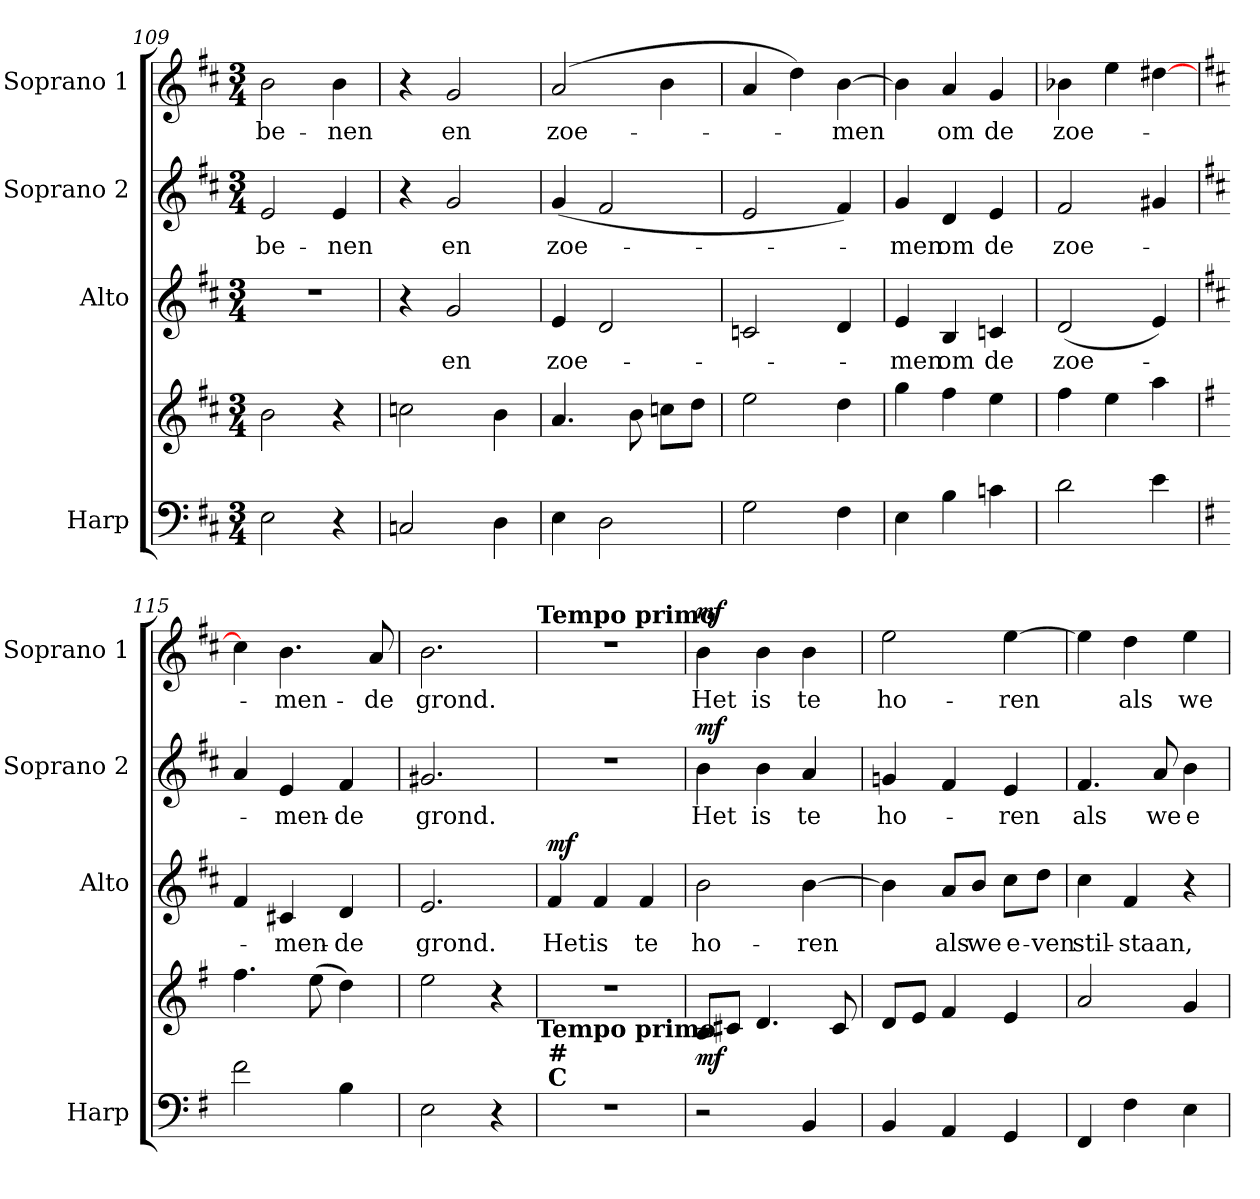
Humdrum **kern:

**kern	**kern	**dynam	**kern	**text	**dynam	**kern	**text	**dynam	**kern	**text	**dynam
*part4	*part4	*part4	*part3	*part3	*part3	*part2	*part2	*part2	*part1	*part1	*part1
*staff5	*staff4	*staff4/5	*staff3	*staff3	*staff3	*staff2	*staff2	*staff2	*staff1	*staff1	*staff1
*I"Harp	*	*	*I"Alto	*	*	*I"Soprano 2	*	*	*I"Soprano 1	*	*
*I'Harp	*	*	*I'Alto	*	*	*I'Soprano 2	*	*	*I'Soprano 1	*	*
*clefF4	*clefG2	*	*clefG2	*	*	*clefG2	*	*	*clefG2	*	*
*k[f#c#]	*k[f#c#]	*	*k[f#c#]	*	*	*k[f#c#]	*	*	*k[f#c#]	*	*
*D:	*D:	*	*D:	*	*	*D:	*	*	*D:	*	*
*M3/4	*M3/4	*	*M3/4	*	*	*M3/4	*	*	*M3/4	*	*
=109	=109	=109	=109	=109	=109	=109	=109	=109	=109	=109	=109
!	!	!	!LO:N:vis=1	!	!	!	!LO:LY:b	!	!	!LO:LY:b	!
2E	2b	.	2.r	.	.	2e	be-	.	2b	be-	.
!	!	!	!	!	!	!	!LO:LY:b	!	!	!LO:LY:b	!
4r	4r	.	.	.	.	4e	-nen	.	4b	-nen	.
=110	=110	=110	=110	=110	=110	=110	=110	=110	=110	=110	=110
2Cn	2ccn	.	4r	.	.	4r	.	.	4r	.	.
!	!	!	!	!LO:LY:b	!	!	!LO:LY:b	!	!	!LO:LY:b	!
.	.	.	2g	en	.	2g	en	.	2g	en	.
4D	4b	.	.	.	.	.	.	.	.	.	.
=111	=111	=111	=111	=111	=111	=111	=111	=111	=111	=111	=111
!	!	!	!	!LO:LY:b	!	!	!LO:LY:b	!	!	!LO:LY:b	!
4E	4.a	.	4e	zoe-	.	(<4g	zoe-	.	(<2a	zoe-	.
2D	.	.	2d	.	.	2f#	.	.	.	.	.
.	8b	.	.	.	.	.	.	.	.	.	.
.	8ccnL	.	.	.	.	.	.	.	4b	.	.
.	8ddJ	.	.	.	.	.	.	.	.	.	.
=112	=112	=112	=112	=112	=112	=112	=112	=112	=112	=112	=112
2G	2ee	.	2cn	.	.	2e	.	.	4a	.	.
.	.	.	.	.	.	.	.	.	4dd)	.	.
!	!	!	!	!	!	!	!	!	!	!LO:LY:b	!
4F#	4dd	.	4d	.	.	4f#)	.	.	[4b	-men	.
=113	=113	=113	=113	=113	=113	=113	=113	=113	=113	=113	=113
!	!	!	!	!LO:LY:b	!	!	!LO:LY:b	!	!	!	!
4E	4gg	.	4e	-men	.	4g	-men	.	4b]	.	.
!	!	!	!	!LO:LY:b	!	!	!LO:LY:b	!	!	!LO:LY:b	!
4B	4ff#	.	4B	om	.	4d	om	.	4a	om	.
!	!	!	!	!LO:LY:b	!	!	!LO:LY:b	!	!	!LO:LY:b	!
4cn	4ee	.	4cn	de	.	4e	de	.	4g	de	.
=114	=114	=114	=114	=114	=114	=114	=114	=114	=114	=114	=114
!	!	!	!	!LO:LY:b	!	!	!LO:LY:b	!	!	!LO:LY:b	!
2d	4ff#	.	(<2d	zoe-	.	2f#	zoe-	.	4b-X	zoe-	.
.	4ee	.	.	.	.	.	.	.	4ee	.	.
4e	4aa	.	4e)	.	.	4g#X	.	.	[4dd#X	.	.
!!LO:LB:g=z
=115	=115	=115	=115	=115	=115	=115	=115	=115	=115	=115	=115
*k[f#]	*k[f#]	*	*	*	*	*	*	*	*	*	*
*G:	*G:	*	*	*	*	*	*	*	*	*	*
2f#	4.ff#	.	4f#	.	.	4a	.	.	4cc#]	.	.
!	!	!	!	!LO:LY:b	!	!	!LO:LY:b	!	!	!LO:LY:b	!
.	.	.	4c#X	-men-	.	4e	-men-	.	4.b	-men-	.
.	(<8ee	.	.	.	.	.	.	.	.	.	.
!	!	!	!	!LO:LY:b	!	!	!LO:LY:b	!	!	!	!
4B	4dd)	.	4d	-de	.	4f#	-de	.	.	.	.
!	!	!	!	!	!	!	!	!	!	!LO:LY:b	!
.	.	.	.	.	.	.	.	.	8a	-de	.
=116	=116	=116	=116	=116	=116	=116	=116	=116	=116	=116	=116
!	!	!	!	!LO:LY:b	!	!	!LO:LY:b	!	!	!LO:LY:b	!
2E	2ee	.	2.e	grond.	.	2.g#X	grond.	.	2.b	grond.	.
4r	4r	.	.	.	.	.	.	.	.	.	.
!	!	!	!	!	!	!	!	!	!LO:TX:a:B:t=Tempo primo	!	!
!	!LO:TX:b:B:t=Tempo primo	!	!	!	!	!	!	!	!	!	!
=117	=117	=117	=117	=117	=117	=117	=117	=117	=117	=117	=117
!LO:TX:a:B:t=C	!	!	!	!	!	!	!	!	!	!	!
!LO:TX:a:B:t=#	!	!	!	!	!	!	!	!	!	!	!
!LO:N:vis=1	!LO:N:vis=1	!	!	!LO:LY:b	!LO:DY:a	!LO:N:vis=1	!	!	!LO:N:vis=1	!	!
2.r	2.r	.	4f#	Het	mf	2.r	.	.	2.r	.	.
!	!	!	!	!LO:LY:b	!	!	!	!	!	!	!
.	.	.	4f#	is	.	.	.	.	.	.	.
!	!	!	!	!LO:LY:b	!	!	!	!	!	!	!
.	.	.	4f#	te	.	.	.	.	.	.	.
=118	=118	=118	=118	=118	=118	=118	=118	=118	=118	=118	=118
!	!	!LO:DY:b	!	!LO:LY:b	!	!	!LO:LY:b	!LO:DY:a	!	!LO:LY:b	!LO:DY:a
2r	8BL	mf	2b	ho-	.	4b	Het	mf	4b	Het	mf
.	8c#XJ	.	.	.	.	.	.	.	.	.	.
!	!	!	!	!	!	!	!LO:LY:b	!	!	!LO:LY:b	!
.	4.d	.	.	.	.	4b	is	.	4b	is	.
!	!	!	!	!LO:LY:b	!	!	!LO:LY:b	!	!	!LO:LY:b	!
4BB	.	.	[4b	-ren	.	4a	te	.	4b	te	.
.	8c#	.	.	.	.	.	.	.	.	.	.
=119	=119	=119	=119	=119	=119	=119	=119	=119	=119	=119	=119
!	!	!	!	!	!	!	!LO:LY:b	!	!	!LO:LY:b	!
4BB	8dL	.	4b]	.	.	4gn	ho-	.	2ee	ho-	.
.	8eJ	.	.	.	.	.	.	.	.	.	.
!	!	!	!	!LO:LY:b	!	!	!	!	!	!	!
4AA	4f#	.	8aL	als	.	4f#	.	.	.	.	.
!	!	!	!	!LO:LY:b	!	!	!	!	!	!	!
.	.	.	8bJ	we	.	.	.	.	.	.	.
!	!	!	!	!LO:LY:b	!	!	!LO:LY:b	!	!	!LO:LY:b	!
4GG	4e	.	8cc#L	e-	.	4e	-ren	.	[4ee	-ren	.
!	!	!	!	!LO:LY:b	!	!	!	!	!	!	!
.	.	.	8ddJ	-ven	.	.	.	.	.	.	.
=120	=120	=120	=120	=120	=120	=120	=120	=120	=120	=120	=120
!	!	!	!	!LO:LY:b	!	!	!LO:LY:b	!	!	!	!
4FF#	2a	.	4cc#	stil-	.	4.f#	als	.	4ee]	.	.
!	!	!	!	!LO:LY:b	!	!	!	!	!	!LO:LY:b	!
4F#	.	.	4f#	-staan,	.	.	.	.	4dd	als	.
!	!	!	!	!	!	!	!LO:LY:b	!	!	!	!
.	.	.	.	.	.	8a	we	.	.	.	.
!	!	!	!	!	!	!	!LO:LY:b	!	!	!LO:LY:b	!
4E	4g	.	4r	.	.	4b	e-	.	4ee	we	.
=	=	=	=	=	=	=	=	=	=	=	=
*-	*-	*-	*-	*-	*-	*-	*-	*-	*-	*-	*-
